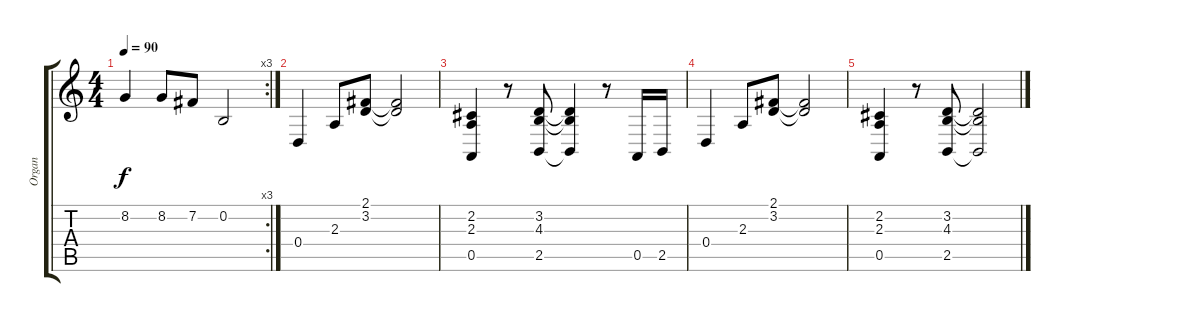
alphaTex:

\track ("Organ" "Organ") {instrument lead2sawtooth}
\staff {score tabs}
\tuning (E4 B3 G3 D3 A2 E2) {hide}
\rc 3
\ts (4 4)
\tempo 90
\clef g2
\ks c
8.2.4{dy f} 8.2.8 7.2.8 0.2.2 |
0.4.4 2.3.8 (2.1 3.2).8 (2.1{t} 3.2{t}).2 |
(2.2 2.3 0.5).4 r.8 (3.2 4.3 2.5).8 (3.2{t} 4.3{t} 2.5{t}).4 r.8 0.5.16 2.5.16 |
0.4.4 2.3.8 (2.1 3.2).8 (2.1{t} 3.2{t}).2 |
(2.2 2.3 0.5).4 r.8 (3.2 4.3 2.5).8 (3.2{t} 4.3{t} 2.5{t}).2
